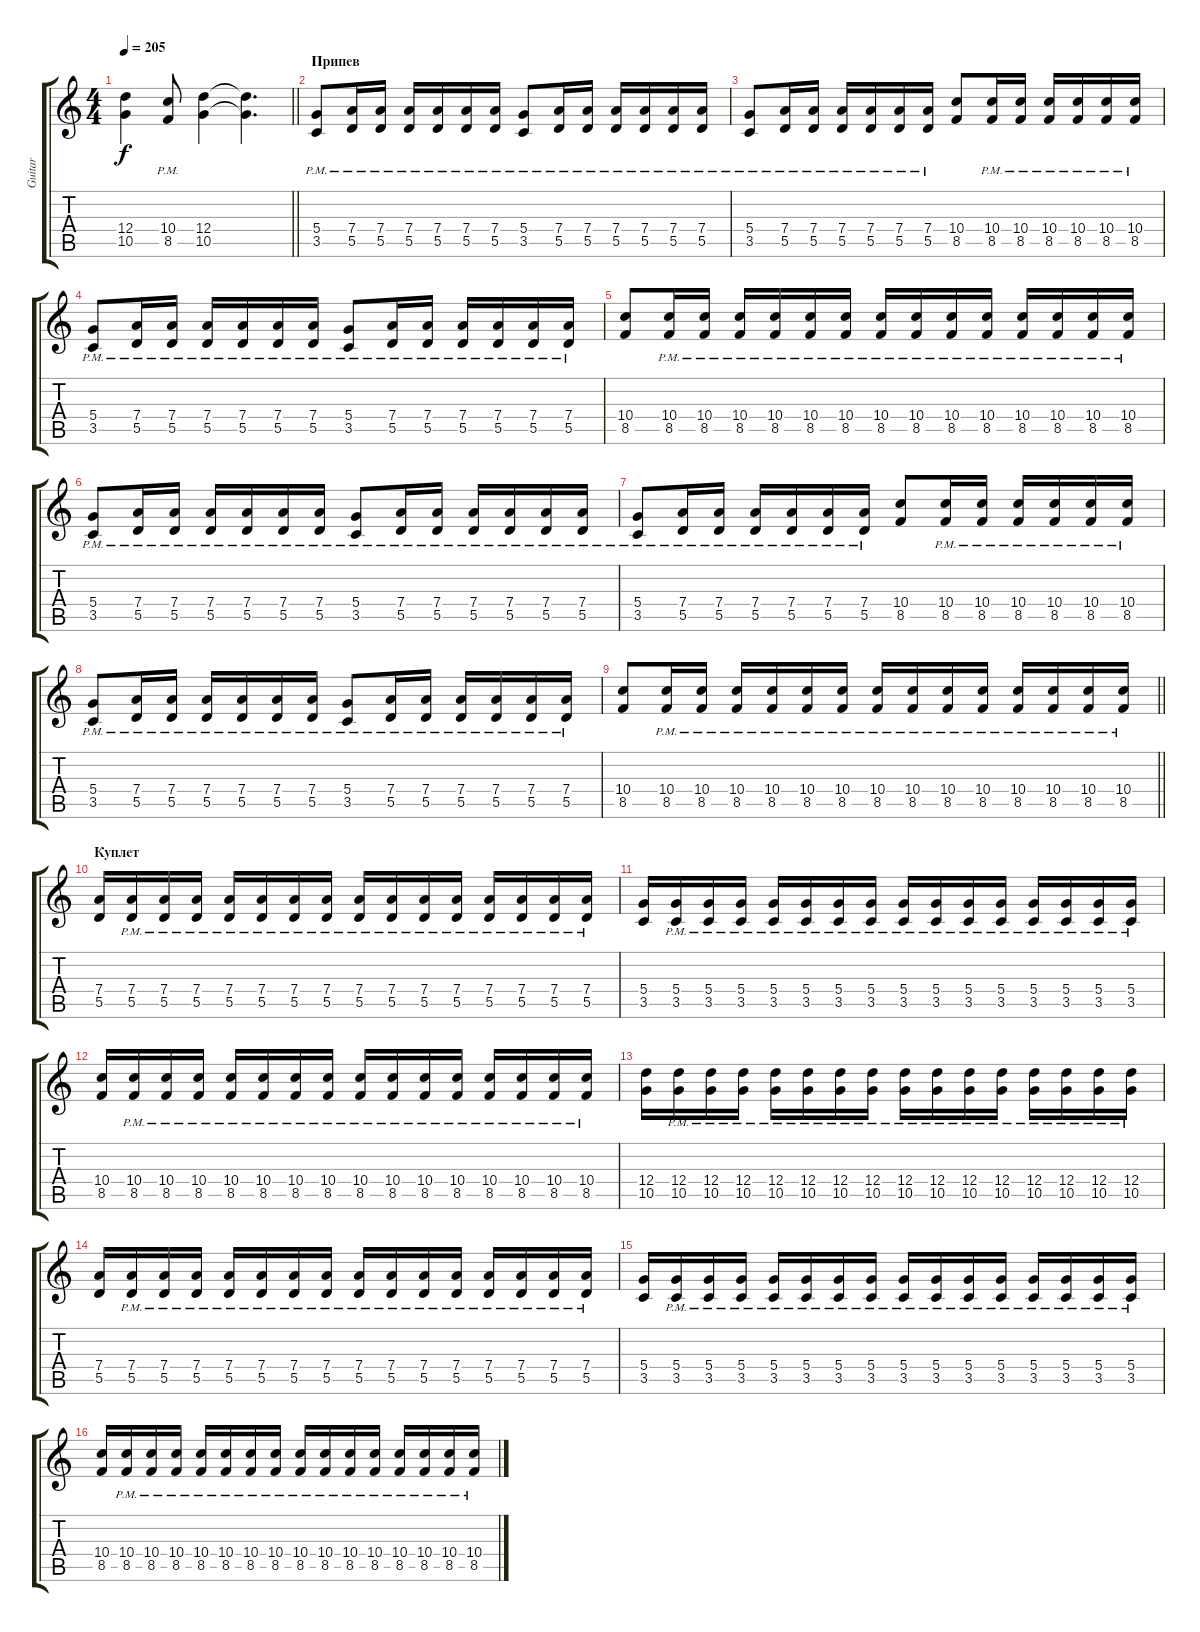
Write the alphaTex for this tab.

\track ("Guitar" "Guitar") {instrument distortionguitar}
\staff {score tabs}
\tuning (E4 B3 G3 D3 A2 E2) {hide}
\ts (4 4)
\tempo 205
\clef g2
\barLineRight lightlight
\ks c
(12.4 10.5).4{dy f} (10.4{pm} 8.5{pm}).8 (12.4 10.5).4 (12.4{t} 10.5{t}).4{d} |
\section ("" "Припев")
(5.4{pm} 3.5{pm}).8 (7.4{pm} 5.5{pm}).16 (7.4{pm} 5.5{pm}).16 (7.4{pm} 5.5{pm}).16 (7.4{pm} 5.5{pm}).16 (7.4{pm} 5.5{pm}).16 (7.4{pm} 5.5{pm}).16 (5.4{pm} 3.5{pm}).8 (7.4{pm} 5.5{pm}).16 (7.4{pm} 5.5{pm}).16 (7.4{pm} 5.5{pm}).16 (7.4{pm} 5.5{pm}).16 (7.4{pm} 5.5{pm}).16 (7.4{pm} 5.5{pm}).16 |
(5.4{pm} 3.5{pm}).8 (7.4{pm} 5.5{pm}).16 (7.4{pm} 5.5{pm}).16 (7.4{pm} 5.5{pm}).16 (7.4{pm} 5.5{pm}).16 (7.4{pm} 5.5{pm}).16 (7.4{pm} 5.5{pm}).16 (10.4 8.5).8 (10.4{pm} 8.5{pm}).16 (10.4{pm} 8.5{pm}).16 (10.4{pm} 8.5{pm}).16 (10.4{pm} 8.5{pm}).16 (10.4{pm} 8.5{pm}).16 (10.4{pm} 8.5{pm}).16 |
(5.4{pm} 3.5{pm}).8 (7.4{pm} 5.5{pm}).16 (7.4{pm} 5.5{pm}).16 (7.4{pm} 5.5{pm}).16 (7.4{pm} 5.5{pm}).16 (7.4{pm} 5.5{pm}).16 (7.4{pm} 5.5{pm}).16 (5.4{pm} 3.5{pm}).8 (7.4{pm} 5.5{pm}).16 (7.4{pm} 5.5{pm}).16 (7.4{pm} 5.5{pm}).16 (7.4{pm} 5.5{pm}).16 (7.4{pm} 5.5{pm}).16 (7.4{pm} 5.5{pm}).16 |
(10.4 8.5).8 (10.4{pm} 8.5{pm}).16 (10.4{pm} 8.5{pm}).16 (10.4{pm} 8.5{pm}).16 (10.4{pm} 8.5{pm}).16 (10.4{pm} 8.5{pm}).16 (10.4{pm} 8.5{pm}).16 (10.4{pm} 8.5{pm}).16 (10.4{pm} 8.5{pm}).16 (10.4{pm} 8.5{pm}).16 (10.4{pm} 8.5{pm}).16 (10.4{pm} 8.5{pm}).16 (10.4{pm} 8.5{pm}).16 (10.4{pm} 8.5{pm}).16 (10.4{pm} 8.5{pm}).16 |
(5.4{pm} 3.5{pm}).8 (7.4{pm} 5.5{pm}).16 (7.4{pm} 5.5{pm}).16 (7.4{pm} 5.5{pm}).16 (7.4{pm} 5.5{pm}).16 (7.4{pm} 5.5{pm}).16 (7.4{pm} 5.5{pm}).16 (5.4{pm} 3.5{pm}).8 (7.4{pm} 5.5{pm}).16 (7.4{pm} 5.5{pm}).16 (7.4{pm} 5.5{pm}).16 (7.4{pm} 5.5{pm}).16 (7.4{pm} 5.5{pm}).16 (7.4{pm} 5.5{pm}).16 |
(5.4{pm} 3.5{pm}).8 (7.4{pm} 5.5{pm}).16 (7.4{pm} 5.5{pm}).16 (7.4{pm} 5.5{pm}).16 (7.4{pm} 5.5{pm}).16 (7.4{pm} 5.5{pm}).16 (7.4{pm} 5.5{pm}).16 (10.4 8.5).8 (10.4{pm} 8.5{pm}).16 (10.4{pm} 8.5{pm}).16 (10.4{pm} 8.5{pm}).16 (10.4{pm} 8.5{pm}).16 (10.4{pm} 8.5{pm}).16 (10.4{pm} 8.5{pm}).16 |
(5.4{pm} 3.5{pm}).8 (7.4{pm} 5.5{pm}).16 (7.4{pm} 5.5{pm}).16 (7.4{pm} 5.5{pm}).16 (7.4{pm} 5.5{pm}).16 (7.4{pm} 5.5{pm}).16 (7.4{pm} 5.5{pm}).16 (5.4{pm} 3.5{pm}).8 (7.4{pm} 5.5{pm}).16 (7.4{pm} 5.5{pm}).16 (7.4{pm} 5.5{pm}).16 (7.4{pm} 5.5{pm}).16 (7.4{pm} 5.5{pm}).16 (7.4{pm} 5.5{pm}).16 |
\barLineRight lightlight
(10.4 8.5).8 (10.4{pm} 8.5{pm}).16 (10.4{pm} 8.5{pm}).16 (10.4{pm} 8.5{pm}).16 (10.4{pm} 8.5{pm}).16 (10.4{pm} 8.5{pm}).16 (10.4{pm} 8.5{pm}).16 (10.4{pm} 8.5{pm}).16 (10.4{pm} 8.5{pm}).16 (10.4{pm} 8.5{pm}).16 (10.4{pm} 8.5{pm}).16 (10.4{pm} 8.5{pm}).16 (10.4{pm} 8.5{pm}).16 (10.4{pm} 8.5{pm}).16 (10.4{pm} 8.5{pm}).16 |
\section ("" "Куплет")
(7.4 5.5).16 (7.4{pm} 5.5{pm}).16 (7.4{pm} 5.5{pm}).16 (7.4{pm} 5.5{pm}).16 (7.4{pm} 5.5{pm}).16 (7.4{pm} 5.5{pm}).16 (7.4{pm} 5.5{pm}).16 (7.4{pm} 5.5{pm}).16 (7.4{pm} 5.5{pm}).16 (7.4{pm} 5.5{pm}).16 (7.4{pm} 5.5{pm}).16 (7.4{pm} 5.5{pm}).16 (7.4{pm} 5.5{pm}).16 (7.4{pm} 5.5{pm}).16 (7.4{pm} 5.5{pm}).16 (7.4{pm} 5.5{pm}).16 |
(5.4 3.5).16 (5.4{pm} 3.5{pm}).16 (5.4{pm} 3.5{pm}).16 (5.4{pm} 3.5{pm}).16 (5.4{pm} 3.5{pm}).16 (5.4{pm} 3.5{pm}).16 (5.4{pm} 3.5{pm}).16 (5.4{pm} 3.5{pm}).16 (5.4{pm} 3.5{pm}).16 (5.4{pm} 3.5{pm}).16 (5.4{pm} 3.5{pm}).16 (5.4{pm} 3.5{pm}).16 (5.4{pm} 3.5{pm}).16 (5.4{pm} 3.5{pm}).16 (5.4{pm} 3.5{pm}).16 (5.4{pm} 3.5{pm}).16 |
(10.4 8.5).16 (10.4{pm} 8.5{pm}).16 (10.4{pm} 8.5{pm}).16 (10.4{pm} 8.5{pm}).16 (10.4{pm} 8.5{pm}).16 (10.4{pm} 8.5{pm}).16 (10.4{pm} 8.5{pm}).16 (10.4{pm} 8.5{pm}).16 (10.4{pm} 8.5{pm}).16 (10.4{pm} 8.5{pm}).16 (10.4{pm} 8.5{pm}).16 (10.4{pm} 8.5{pm}).16 (10.4{pm} 8.5{pm}).16 (10.4{pm} 8.5{pm}).16 (10.4{pm} 8.5{pm}).16 (10.4{pm} 8.5{pm}).16 |
(12.4 10.5).16 (12.4{pm} 10.5{pm}).16 (12.4{pm} 10.5{pm}).16 (12.4{pm} 10.5{pm}).16 (12.4{pm} 10.5{pm}).16 (12.4{pm} 10.5{pm}).16 (12.4{pm} 10.5{pm}).16 (12.4{pm} 10.5{pm}).16 (12.4{pm} 10.5{pm}).16 (12.4{pm} 10.5{pm}).16 (12.4{pm} 10.5{pm}).16 (12.4{pm} 10.5{pm}).16 (12.4{pm} 10.5{pm}).16 (12.4{pm} 10.5{pm}).16 (12.4{pm} 10.5{pm}).16 (12.4{pm} 10.5{pm}).16 |
(7.4 5.5).16 (7.4{pm} 5.5{pm}).16 (7.4{pm} 5.5{pm}).16 (7.4{pm} 5.5{pm}).16 (7.4{pm} 5.5{pm}).16 (7.4{pm} 5.5{pm}).16 (7.4{pm} 5.5{pm}).16 (7.4{pm} 5.5{pm}).16 (7.4{pm} 5.5{pm}).16 (7.4{pm} 5.5{pm}).16 (7.4{pm} 5.5{pm}).16 (7.4{pm} 5.5{pm}).16 (7.4{pm} 5.5{pm}).16 (7.4{pm} 5.5{pm}).16 (7.4{pm} 5.5{pm}).16 (7.4{pm} 5.5{pm}).16 |
(5.4 3.5).16 (5.4{pm} 3.5{pm}).16 (5.4{pm} 3.5{pm}).16 (5.4{pm} 3.5{pm}).16 (5.4{pm} 3.5{pm}).16 (5.4{pm} 3.5{pm}).16 (5.4{pm} 3.5{pm}).16 (5.4{pm} 3.5{pm}).16 (5.4{pm} 3.5{pm}).16 (5.4{pm} 3.5{pm}).16 (5.4{pm} 3.5{pm}).16 (5.4{pm} 3.5{pm}).16 (5.4{pm} 3.5{pm}).16 (5.4{pm} 3.5{pm}).16 (5.4{pm} 3.5{pm}).16 (5.4{pm} 3.5{pm}).16 |
(10.4 8.5).16 (10.4{pm} 8.5{pm}).16 (10.4{pm} 8.5{pm}).16 (10.4{pm} 8.5{pm}).16 (10.4{pm} 8.5{pm}).16 (10.4{pm} 8.5{pm}).16 (10.4{pm} 8.5{pm}).16 (10.4{pm} 8.5{pm}).16 (10.4{pm} 8.5{pm}).16 (10.4{pm} 8.5{pm}).16 (10.4{pm} 8.5{pm}).16 (10.4{pm} 8.5{pm}).16 (10.4{pm} 8.5{pm}).16 (10.4{pm} 8.5{pm}).16 (10.4{pm} 8.5{pm}).16 (10.4{pm} 8.5{pm}).16
